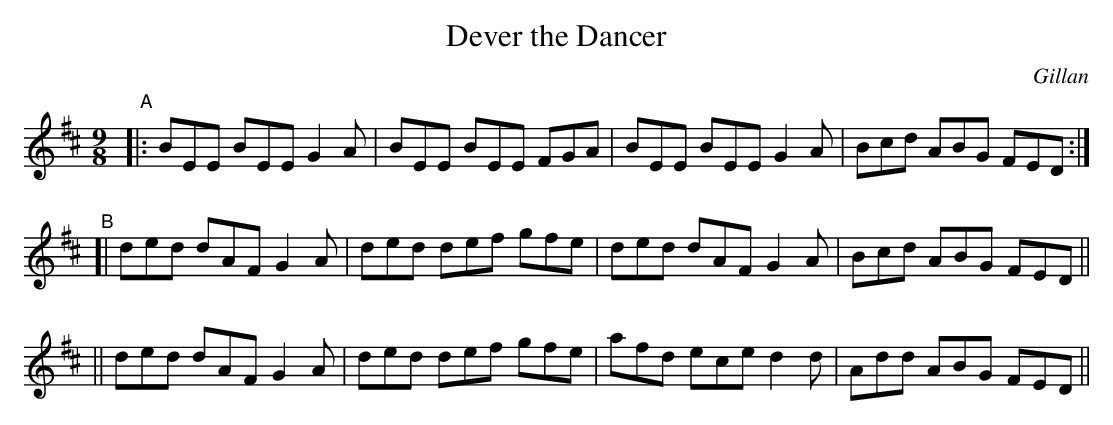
X:1
T: Dever the Dancer
O: Gillan
M: 9/8
K: D
"^A"\
|: BEE BEE G2A | BEE BEE FGA | BEE BEE G2A | Bcd ABG FED :|
"^B"\
[| ded dAF G2A | ded def gfe | ded dAF G2A | Bcd ABG FED ||
|| ded dAF G2A | ded def gfe | afd ece d2d | Add ABG FED ||
